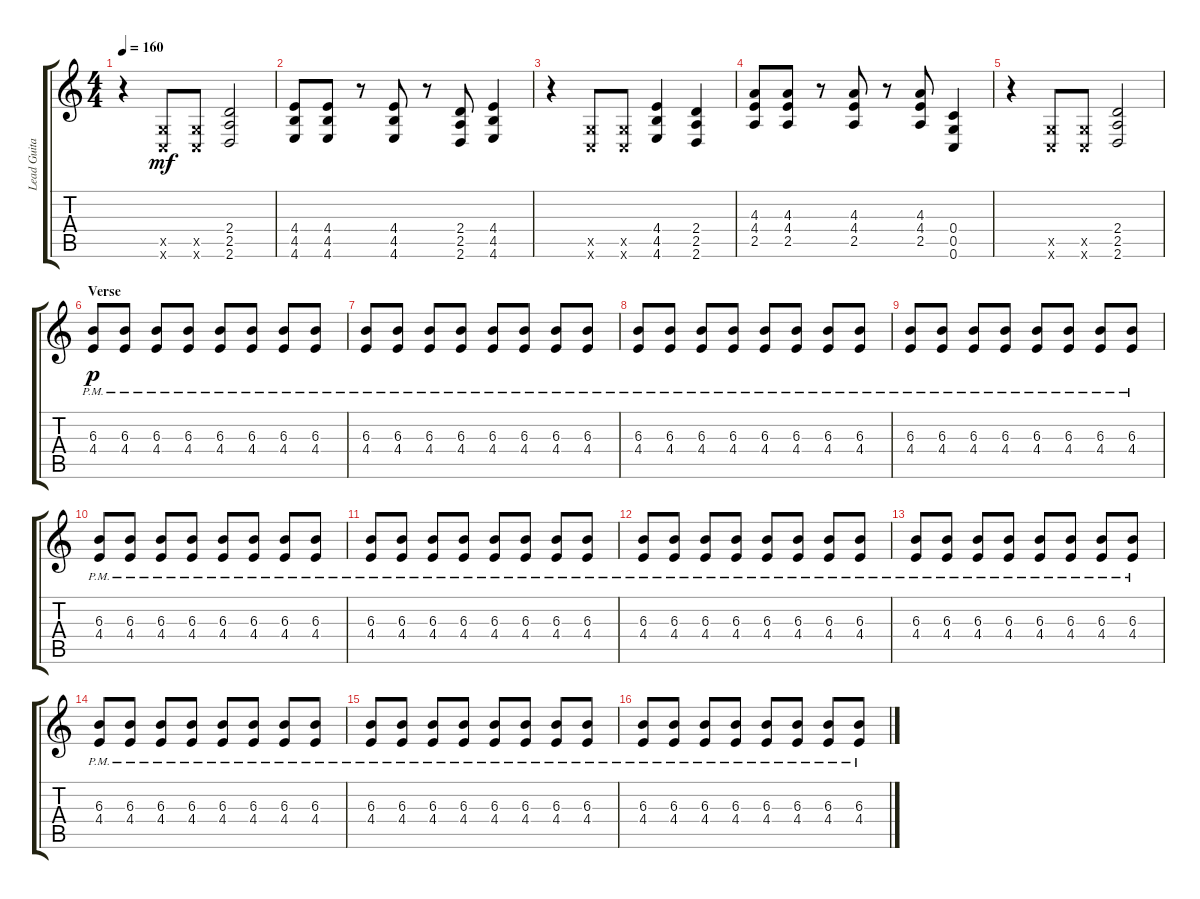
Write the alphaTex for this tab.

\track ("Lead Guitar" "Lead Guita") {instrument distortionguitar}
\staff {score tabs}
\tuning (D4 A3 F3 C3 G2 C2) {hide}
\ts (4 4)
\tempo 160
\clef g2
\ks c
r.4{dy mf} (0.5{x} 0.6{x}).8 (0.5{x} 0.6{x}).8 (2.4 2.5 2.6).2 |
(4.4 4.5 4.6).8 (4.4 4.5 4.6).8 r.8 (4.4 4.5 4.6).8 r.8 (2.4 2.5 2.6).8 (4.4 4.5 4.6).4 |
r.4 (0.5{x} 0.6{x}).8 (0.5{x} 0.6{x}).8 (4.4 4.5 4.6).4 (2.4 2.5 2.6).4 |
(4.3 4.4 2.5).8 (4.3 4.4 2.5).8 r.8 (4.3 4.4 2.5).8 r.8 (4.3 4.4 2.5).8 (0.4 0.5 0.6).4 |
r.4 (0.5{x} 0.6{x}).8 (0.5{x} 0.6{x}).8 (2.4 2.5 2.6).2 |
\section ("" "Verse")
(6.3{pm} 4.4{pm}).8{dy p} (6.3{pm} 4.4{pm}).8 (6.3{pm} 4.4{pm}).8 (6.3{pm} 4.4{pm}).8 (6.3{pm} 4.4{pm}).8 (6.3{pm} 4.4{pm}).8 (6.3{pm} 4.4{pm}).8 (6.3{pm} 4.4{pm}).8 |
(6.3{pm} 4.4{pm}).8 (6.3{pm} 4.4{pm}).8 (6.3{pm} 4.4{pm}).8 (6.3{pm} 4.4{pm}).8 (6.3{pm} 4.4{pm}).8 (6.3{pm} 4.4{pm}).8 (6.3{pm} 4.4{pm}).8 (6.3{pm} 4.4{pm}).8 |
(6.3{pm} 4.4{pm}).8 (6.3{pm} 4.4{pm}).8 (6.3{pm} 4.4{pm}).8 (6.3{pm} 4.4{pm}).8 (6.3{pm} 4.4{pm}).8 (6.3{pm} 4.4{pm}).8 (6.3{pm} 4.4{pm}).8 (6.3{pm} 4.4{pm}).8 |
(6.3{pm} 4.4{pm}).8 (6.3{pm} 4.4{pm}).8 (6.3{pm} 4.4{pm}).8 (6.3{pm} 4.4{pm}).8 (6.3{pm} 4.4{pm}).8 (6.3{pm} 4.4{pm}).8 (6.3{pm} 4.4{pm}).8 (6.3{pm} 4.4{pm}).8 |
(6.3{pm} 4.4{pm}).8 (6.3{pm} 4.4{pm}).8 (6.3{pm} 4.4{pm}).8 (6.3{pm} 4.4{pm}).8 (6.3{pm} 4.4{pm}).8 (6.3{pm} 4.4{pm}).8 (6.3{pm} 4.4{pm}).8 (6.3{pm} 4.4{pm}).8 |
(6.3{pm} 4.4{pm}).8 (6.3{pm} 4.4{pm}).8 (6.3{pm} 4.4{pm}).8 (6.3{pm} 4.4{pm}).8 (6.3{pm} 4.4{pm}).8 (6.3{pm} 4.4{pm}).8 (6.3{pm} 4.4{pm}).8 (6.3{pm} 4.4{pm}).8 |
(6.3{pm} 4.4{pm}).8 (6.3{pm} 4.4{pm}).8 (6.3{pm} 4.4{pm}).8 (6.3{pm} 4.4{pm}).8 (6.3{pm} 4.4{pm}).8 (6.3{pm} 4.4{pm}).8 (6.3{pm} 4.4{pm}).8 (6.3{pm} 4.4{pm}).8 |
(6.3{pm} 4.4{pm}).8 (6.3{pm} 4.4{pm}).8 (6.3{pm} 4.4{pm}).8 (6.3{pm} 4.4{pm}).8 (6.3{pm} 4.4{pm}).8 (6.3{pm} 4.4{pm}).8 (6.3{pm} 4.4{pm}).8 (6.3{pm} 4.4{pm}).8 |
(6.3{pm} 4.4{pm}).8 (6.3{pm} 4.4{pm}).8 (6.3{pm} 4.4{pm}).8 (6.3{pm} 4.4{pm}).8 (6.3{pm} 4.4{pm}).8 (6.3{pm} 4.4{pm}).8 (6.3{pm} 4.4{pm}).8 (6.3{pm} 4.4{pm}).8 |
(6.3{pm} 4.4{pm}).8 (6.3{pm} 4.4{pm}).8 (6.3{pm} 4.4{pm}).8 (6.3{pm} 4.4{pm}).8 (6.3{pm} 4.4{pm}).8 (6.3{pm} 4.4{pm}).8 (6.3{pm} 4.4{pm}).8 (6.3{pm} 4.4{pm}).8 |
(6.3{pm} 4.4{pm}).8 (6.3{pm} 4.4{pm}).8 (6.3{pm} 4.4{pm}).8 (6.3{pm} 4.4{pm}).8 (6.3{pm} 4.4{pm}).8 (6.3{pm} 4.4{pm}).8 (6.3{pm} 4.4{pm}).8 (6.3{pm} 4.4{pm}).8
